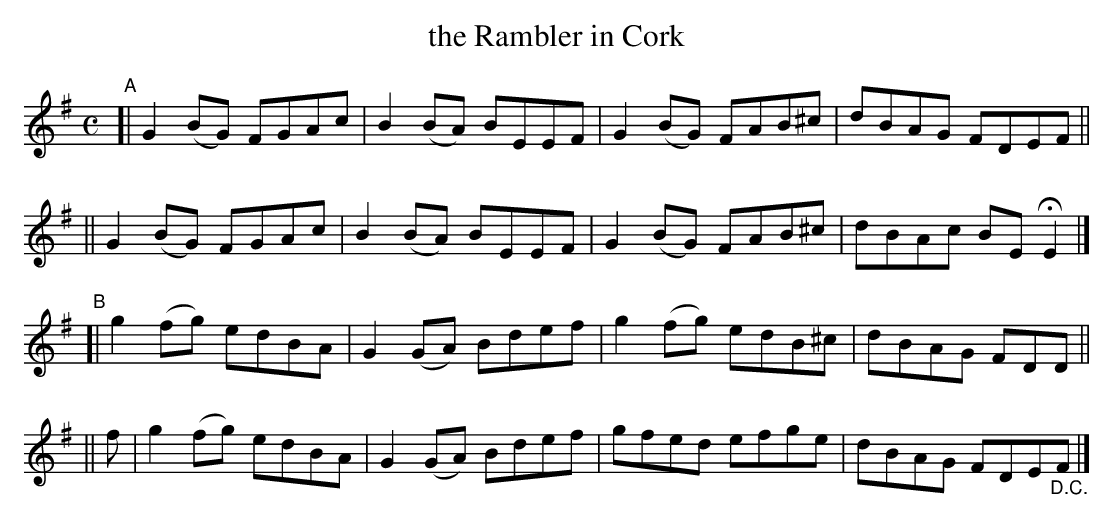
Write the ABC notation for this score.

X:1
T: the Rambler in Cork
M: C
L: 1/8
K: Em
"^A"\
[| G2(BG) FGAc | B2(BA) BEEF | G2(BG) FAB^c | dBAG FDEF ||
|| G2(BG) FGAc | B2(BA) BEEF | G2(BG) FAB^c | dBAc BEHE2 |]
"^B"\
[| g2(fg) edBA | G2(GA) Bdef | g2(fg) edB^c | dBAG FDD ||
|| f | g2(fg) edBA | G2(GA) Bdef | gfed efge | dBAG FDE"_D.C."F |]
